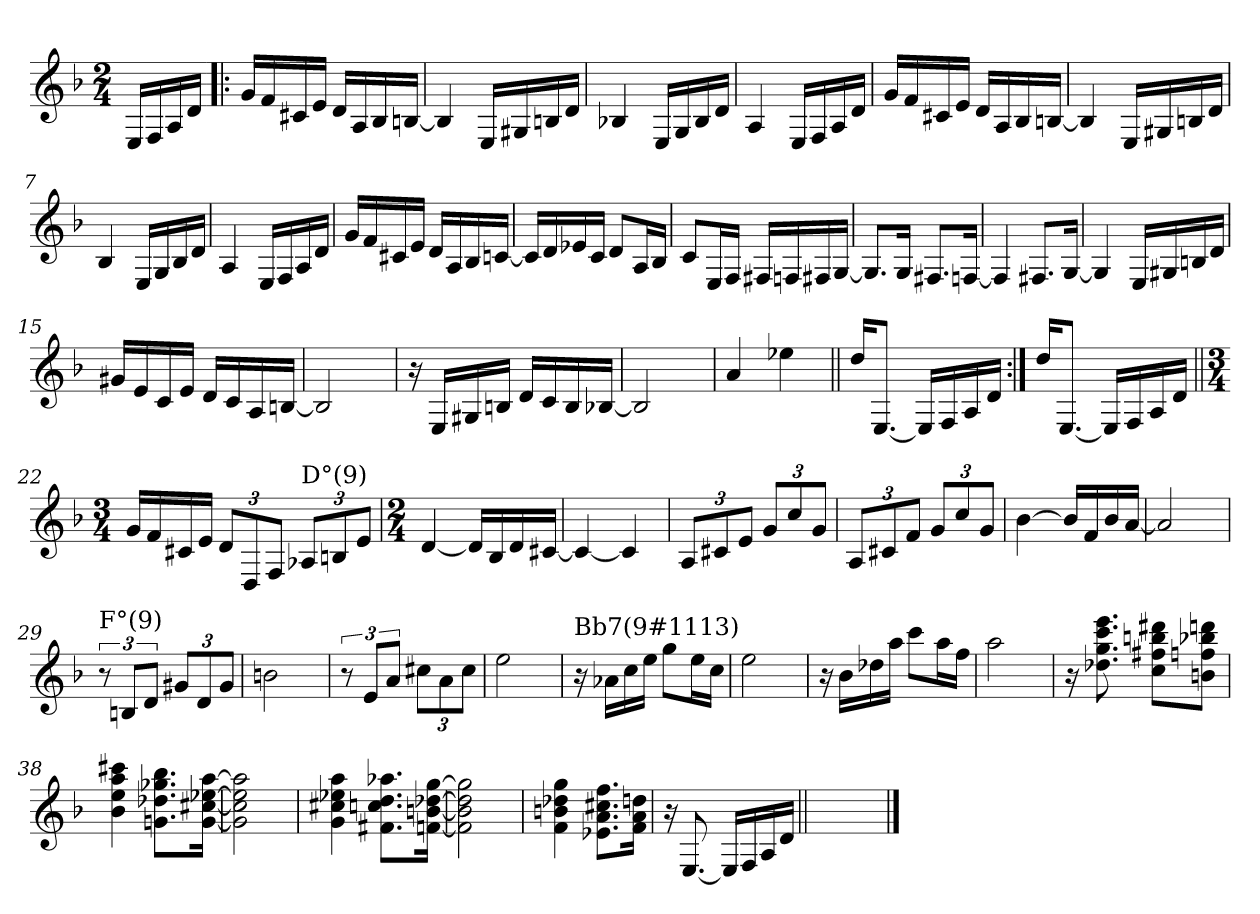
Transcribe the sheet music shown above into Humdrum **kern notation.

**kern
*part1
*staff1
*clefG2
*k[b-]
*F:
*M2/4
=
16E/LL
16F/
16A/
16d/JJ
=1!|:
16g/LL
16f/
16c#X/
16e/JJ
16d/LL
16A/
16B-/
[16Bn/JJ
=2
4B/]
16E/LL
16G#X/
16Bn/
16d/JJ
=3
4B-X/
16E/LL
16G/
16B-/
16d/JJ
!!LO:LB:g=z
=4
4A/
16E/LL
16F/
16A/
16d/JJ
=5
16g/LL
16f/
16c#X/
16e/JJ
16d/LL
16A/
16B-/
[16Bn/JJ
=6
4B/]
16E/LL
16G#X/
16Bn/
16d/JJ
=7
4B-/
16E/LL
16G/
16B-/
16d/JJ
=8
4A/
16E/LL
16F/
16A/
16d/JJ
!!LO:LB:g=z
=9
16g/LL
16f/
16c#X/
16e/JJ
16d/LL
16A/
16B-/
[16cn/JJ
=10
16c/LL]
16d/
16e-X/
16c/JJ
8d/L
16A/L
16B-/JJ
=11
8c/L
16E/L
16F/JJ
16F#X/LL
16Fn/
16F#X/
[16G/JJ
=12
8.G/L]
16G/Jk
8.F#X/L
[16Fn/Jk
!!LO:LB:g=z
=13
4Fn/]
8.F#X/L
[16G/Jk
=14
4G/]
16E/LL
16G#X/
16Bn/
16d/JJ
=15
16g#X/LL
16e/
16c/
16e/JJ
16d/LL
16c/
16A/
[16Bn/JJ
=16
2B/]
=17
16r
16E/LL
16G#X/
16Bn/JJ
16d/LL
16c/
16B/
[16B-X/JJ
!!LO:LB:g=z
=18
2B-/]
=19
4a/
4ee-X\
=20||
16dd/KL
[8.E/J
16E/LL]
16F/
16A/
16d/JJ
=21:|!
16dd/KL
[8.E/J
16E/LL]
16F/
16A/
16d/JJ
!!LO:LB:g=z
=22||
*M3/4
16g/LL
16f/
16c#X/
16e/JJ
12d/L
12D/
12F/J
!LO:TX:a:t=D°(9)
12A-X/L
12Bn/
12e/J
=23
*M2/4
[4d/
16d/LL]
16B-/
16d/
[16c#X/JJ
=24
4c#/_
4c#/]
=25
12A/L
12c#X/
12e/J
12g/L
12cc/
12g/J
!!LO:LB:g=z
=26
12A/L
12c#X/
12f/J
12g/L
12cc/
12g/J
=27
[4b-\
16b-/LL]
16f/
16b-/
[16a/JJ
=28
2a/]
=29
!LO:TX:a:t=F°(9)
12r
12Bn/L
12d/J
12g#X/L
12d/
12g#/J
=30
2bn\
!!LO:LB:g=z
=31
12r
12e/L
12a/J
12cc#X\L
12a\
12cc#\J
=32
2ee\
=33
!LO:TX:a:t=Bb7(9#1113)
16r
16a-X\LL
16cc\
16ee\JJ
8gg\L
16ee\L
16cc\JJ
=34
2ee\
=35
16r
16b-\LL
16dd-X\
16aa\JJ
8ccc\L
16aa\L
16ff\JJ
!!LO:LB:g=z
=36
2aa\
=37
16r
8.dd-X\ 8.gg\ 8.ccc\ 8.eee\
8cc\ 8ff#X\ 8bbn\ 8ddd#X\L
8bn\ 8ffn\ 8bb-X\ 8dddn\J
=38
4b-\ 4ee\ 4aa\ 4ccc#X\
8.gn\ 8.dd-X\ 8.gg-X\ 8.bb-\L
[16g\ [16cc#X\ [16ee-X\ [16aa\Jk
=39
2g\] 2cc#\] 2ee-\] 2aa\]
!!LO:LB:g=z
=40
4g\ 4cc#X\ 4ee-X\ 4aa\
8.f#X\ 8.ccn\ 8.dd\ 8.aa-X\L
[16fn\ [16bn\ [16dd-X\ [16gg\Jk
=41
2f\] 2b\] 2dd-\] 2gg\]
=42
4f\ 4bn\ 4dd-X\ 4gg\
8.e-X\ 8.a\ 8.cc#X\ 8.ff\L
16f\ 16a\ 16ddn\Jk
=43
16r
[8.E/
16E/LL]
16F/
16A/
16d/JJ
=44||
*stria0
2ryy
==
*-
